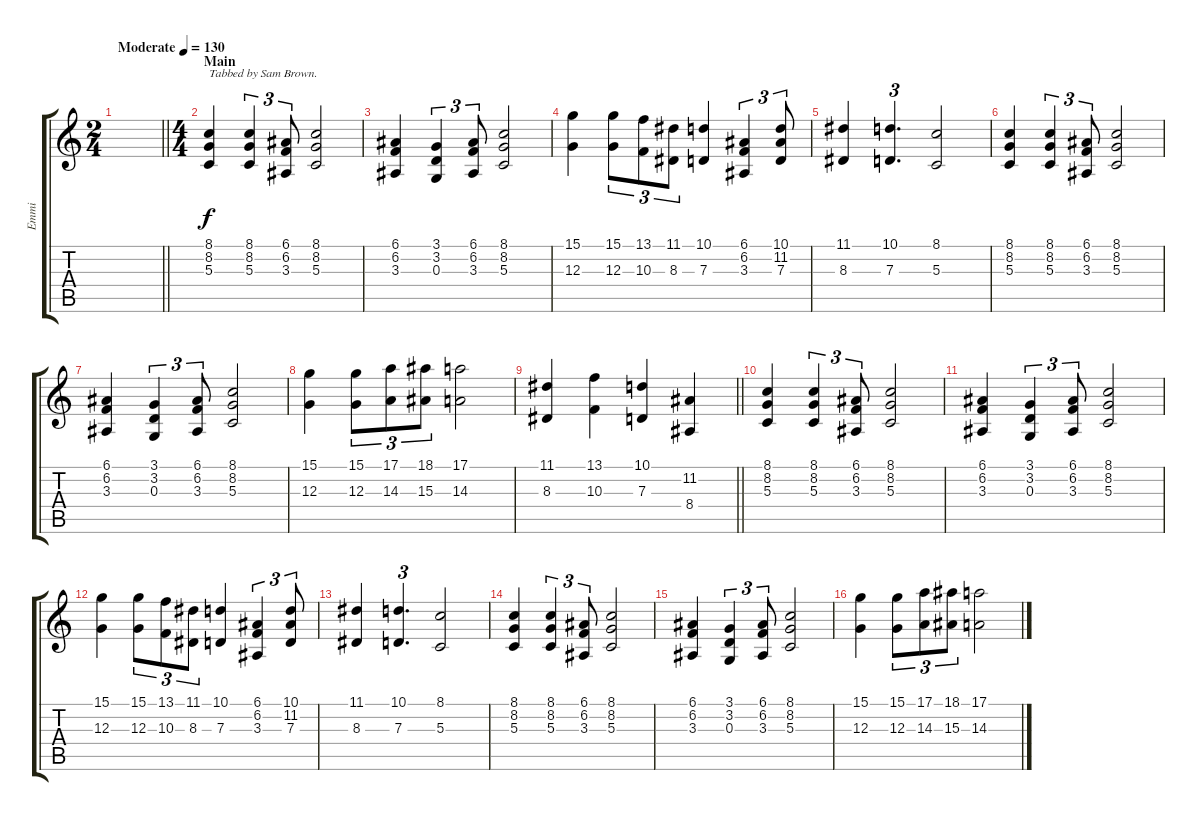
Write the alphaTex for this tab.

\track ("Emmi" "Emmi") {instrument stringensemble1}
\staff {score tabs}
\tuning (E4 B3 G3 D3 A2 E2) {hide}
\ts (2 4)
\tempo (130 "Moderate")
\clef g2
\barLineRight lightlight
\ks c
|
\ts (4 4)
\section ("" "Main")
(8.1 8.2 5.3).4{txt "Tabbed by Sam Brown."} (8.1 8.2 5.3).4{tu (3 2)} (6.1 6.2 3.3).8{tu (3 2)} (8.1 8.2 5.3).2 |
(6.1 6.2 3.3).4 (3.1 3.2 0.3).4{tu (3 2)} (6.1 6.2 3.3).8{tu (3 2)} (8.1 8.2 5.3).2 |
(15.1 12.3).4 (15.1 12.3).8{tu (3 2)} (13.1 10.3).8{tu (3 2)} (11.1 8.3).8{tu (3 2)} (10.1 7.3).4 (6.1 6.2 3.3).4{tu (3 2)} (10.1 11.2 7.3).8{tu (3 2)} |
(11.1 8.3).4 (10.1 7.3).4{d tu (3 2)} (8.1 5.3).2 |
(8.1 8.2 5.3).4 (8.1 8.2 5.3).4{tu (3 2)} (6.1 6.2 3.3).8{tu (3 2)} (8.1 8.2 5.3).2 |
(6.1 6.2 3.3).4 (3.1 3.2 0.3).4{tu (3 2)} (6.1 6.2 3.3).8{tu (3 2)} (8.1 8.2 5.3).2 |
(15.1 12.3).4 (15.1 12.3).8{tu (3 2)} (17.1 14.3).8{tu (3 2)} (18.1 15.3).8{tu (3 2)} (17.1 14.3).2 |
\barLineRight lightlight
(11.1 8.3).4 (13.1 10.3).4 (10.1 7.3).4 (11.2 8.4).4 |
\section ("" "")
(8.1 8.2 5.3).4 (8.1 8.2 5.3).4{tu (3 2)} (6.1 6.2 3.3).8{tu (3 2)} (8.1 8.2 5.3).2 |
(6.1 6.2 3.3).4 (3.1 3.2 0.3).4{tu (3 2)} (6.1 6.2 3.3).8{tu (3 2)} (8.1 8.2 5.3).2 |
(15.1 12.3).4 (15.1 12.3).8{tu (3 2)} (13.1 10.3).8{tu (3 2)} (11.1 8.3).8{tu (3 2)} (10.1 7.3).4 (6.1 6.2 3.3).4{tu (3 2)} (10.1 11.2 7.3).8{tu (3 2)} |
(11.1 8.3).4 (10.1 7.3).4{d tu (3 2)} (8.1 5.3).2 |
(8.1 8.2 5.3).4 (8.1 8.2 5.3).4{tu (3 2)} (6.1 6.2 3.3).8{tu (3 2)} (8.1 8.2 5.3).2 |
(6.1 6.2 3.3).4 (3.1 3.2 0.3).4{tu (3 2)} (6.1 6.2 3.3).8{tu (3 2)} (8.1 8.2 5.3).2 |
(15.1 12.3).4 (15.1 12.3).8{tu (3 2)} (17.1 14.3).8{tu (3 2)} (18.1 15.3).8{tu (3 2)} (17.1 14.3).2
